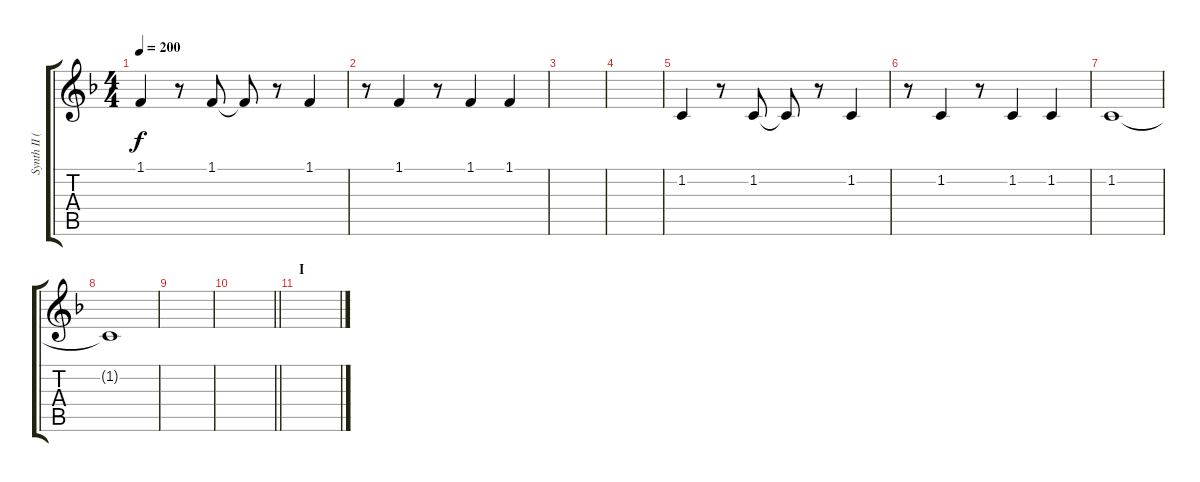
\track ("Synth II (Kotobuki Tsumugi)" "Synth II (") {instrument orchestrahit}
\staff {score tabs}
\tuning (E4 B3 G3 D3 A2 E2) {hide}
\ts (4 4)
\tempo 200
\clef g2
\ks f
1.1.4{dy f} r.8 1.1.8 1.1{t}.8 r.8 1.1.4 |
r.8 1.1.4 r.8 1.1.4 1.1.4 |
|
|
1.2.4 r.8 1.2.8 1.2{t}.8 r.8 1.2.4 |
r.8 1.2.4 r.8 1.2.4 1.2.4 |
1.2.1 |
1.2{t}.1 |
|
\barLineRight lightlight
|
\section ("" "I")
